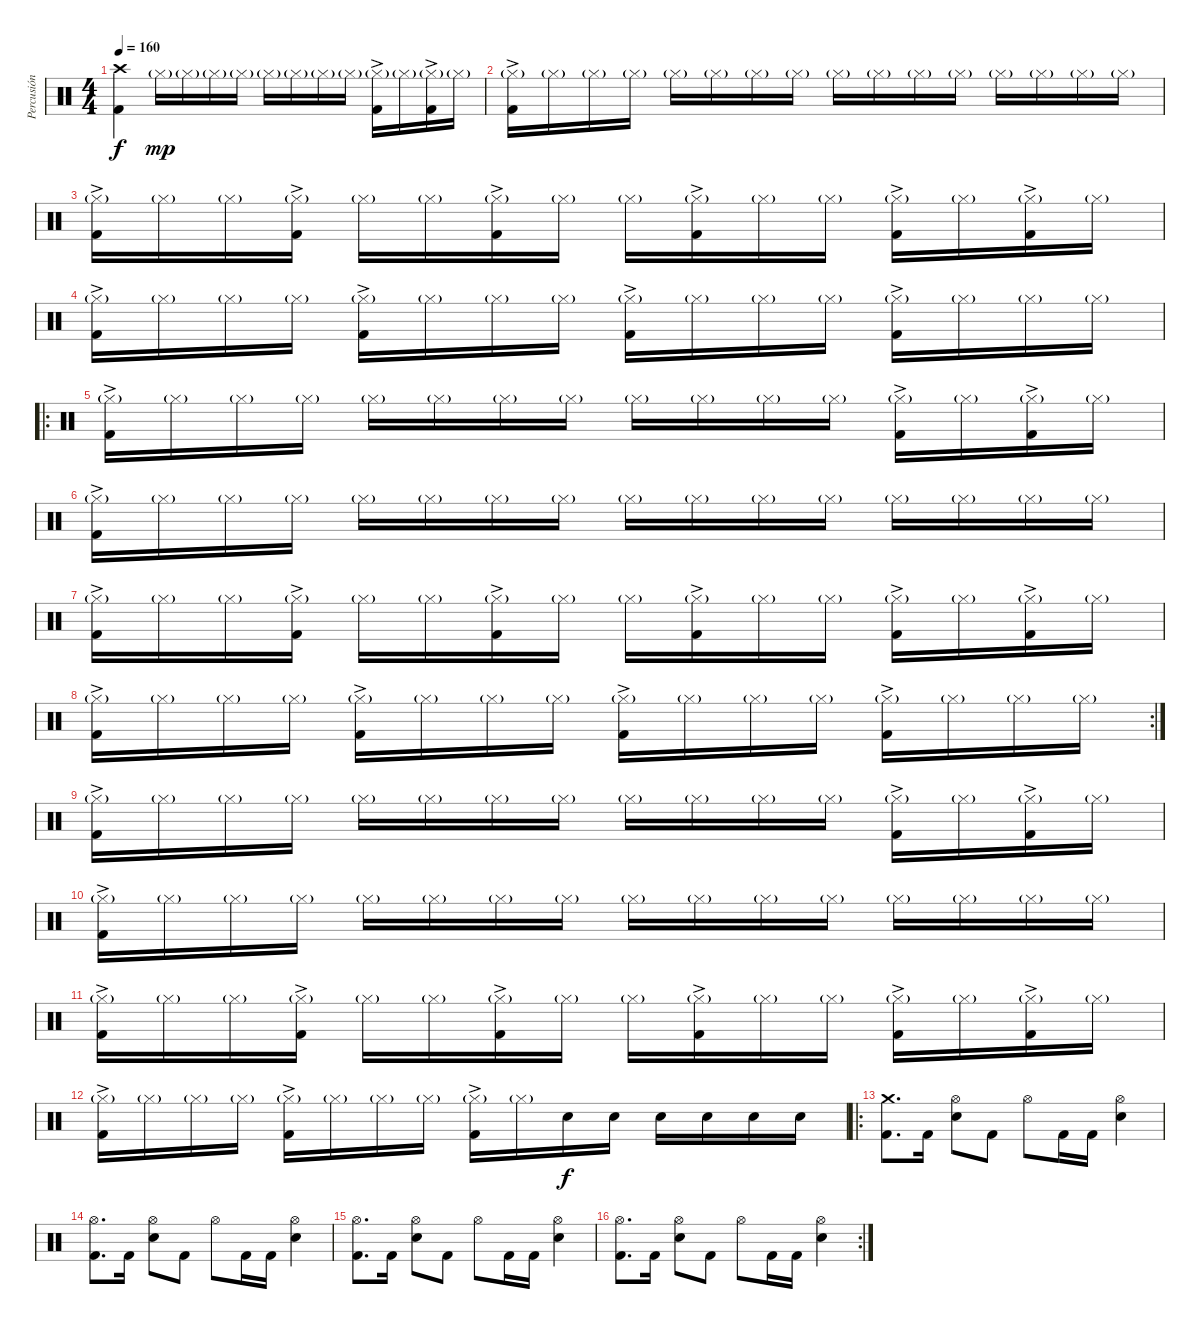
\track ("Percusión" "Percusión") {instrument percussion}
\staff {score}
\articulation defaults
\ts (4 4)
\tempo 160
\clef neutral
\ks c
("Crash high (hit)" "Kick (hit) 2").4{dy f} "Hi-Hat (closed)"{g}.16{dy mp} "Hi-Hat (closed)"{g}.16 "Hi-Hat (closed)"{g}.16 "Hi-Hat (closed)"{g}.16 "Hi-Hat (closed)"{g}.16 "Hi-Hat (closed)"{g}.16 "Hi-Hat (closed)"{g}.16 "Hi-Hat (closed)"{g}.16 ("Kick (hit) 2"{ac} "Hi-Hat (closed)"{g}).16 "Hi-Hat (closed)"{g}.16 ("Kick (hit) 2"{ac} "Hi-Hat (closed)"{g}).16 "Hi-Hat (closed)"{g}.16 |
("Kick (hit) 2"{ac} "Hi-Hat (closed)"{g}).16 "Hi-Hat (closed)"{g}.16 "Hi-Hat (closed)"{g}.16 "Hi-Hat (closed)"{g}.16 "Hi-Hat (closed)"{g}.16 "Hi-Hat (closed)"{g}.16 "Hi-Hat (closed)"{g}.16 "Hi-Hat (closed)"{g}.16 "Hi-Hat (closed)"{g}.16 "Hi-Hat (closed)"{g}.16 "Hi-Hat (closed)"{g}.16 "Hi-Hat (closed)"{g}.16 "Hi-Hat (closed)"{g}.16 "Hi-Hat (closed)"{g}.16 "Hi-Hat (closed)"{g}.16 "Hi-Hat (closed)"{g}.16 |
("Kick (hit) 2"{ac} "Hi-Hat (closed)"{g}).16 "Hi-Hat (closed)"{g}.16 "Hi-Hat (closed)"{g}.16 ("Kick (hit) 2"{ac} "Hi-Hat (closed)"{g}).16 "Hi-Hat (closed)"{g}.16 "Hi-Hat (closed)"{g}.16 ("Kick (hit) 2"{ac} "Hi-Hat (closed)"{g}).16 "Hi-Hat (closed)"{g}.16 "Hi-Hat (closed)"{g}.16 ("Kick (hit) 2"{ac} "Hi-Hat (closed)"{g}).16 "Hi-Hat (closed)"{g}.16 "Hi-Hat (closed)"{g}.16 ("Kick (hit) 2"{ac} "Hi-Hat (closed)"{g}).16 "Hi-Hat (closed)"{g}.16 ("Kick (hit) 2"{ac} "Hi-Hat (closed)"{g}).16 "Hi-Hat (closed)"{g}.16 |
("Kick (hit) 2"{ac} "Hi-Hat (closed)"{g}).16 "Hi-Hat (closed)"{g}.16 "Hi-Hat (closed)"{g}.16 "Hi-Hat (closed)"{g}.16 ("Kick (hit) 2"{ac} "Hi-Hat (closed)"{g}).16 "Hi-Hat (closed)"{g}.16 "Hi-Hat (closed)"{g}.16 "Hi-Hat (closed)"{g}.16 ("Kick (hit) 2"{ac} "Hi-Hat (closed)"{g}).16 "Hi-Hat (closed)"{g}.16 "Hi-Hat (closed)"{g}.16 "Hi-Hat (closed)"{g}.16 ("Kick (hit) 2"{ac} "Hi-Hat (closed)"{g}).16 "Hi-Hat (closed)"{g}.16 "Hi-Hat (closed)"{g}.16 "Hi-Hat (closed)"{g}.16 |
\ro
("Kick (hit) 2"{ac} "Hi-Hat (closed)"{g}).16 "Hi-Hat (closed)"{g}.16 "Hi-Hat (closed)"{g}.16 "Hi-Hat (closed)"{g}.16 "Hi-Hat (closed)"{g}.16 "Hi-Hat (closed)"{g}.16 "Hi-Hat (closed)"{g}.16 "Hi-Hat (closed)"{g}.16 "Hi-Hat (closed)"{g}.16 "Hi-Hat (closed)"{g}.16 "Hi-Hat (closed)"{g}.16 "Hi-Hat (closed)"{g}.16 ("Kick (hit) 2"{ac} "Hi-Hat (closed)"{g}).16 "Hi-Hat (closed)"{g}.16 ("Kick (hit) 2"{ac} "Hi-Hat (closed)"{g}).16 "Hi-Hat (closed)"{g}.16 |
("Kick (hit) 2"{ac} "Hi-Hat (closed)"{g}).16 "Hi-Hat (closed)"{g}.16 "Hi-Hat (closed)"{g}.16 "Hi-Hat (closed)"{g}.16 "Hi-Hat (closed)"{g}.16 "Hi-Hat (closed)"{g}.16 "Hi-Hat (closed)"{g}.16 "Hi-Hat (closed)"{g}.16 "Hi-Hat (closed)"{g}.16 "Hi-Hat (closed)"{g}.16 "Hi-Hat (closed)"{g}.16 "Hi-Hat (closed)"{g}.16 "Hi-Hat (closed)"{g}.16 "Hi-Hat (closed)"{g}.16 "Hi-Hat (closed)"{g}.16 "Hi-Hat (closed)"{g}.16 |
("Kick (hit) 2"{ac} "Hi-Hat (closed)"{g}).16 "Hi-Hat (closed)"{g}.16 "Hi-Hat (closed)"{g}.16 ("Kick (hit) 2"{ac} "Hi-Hat (closed)"{g}).16 "Hi-Hat (closed)"{g}.16 "Hi-Hat (closed)"{g}.16 ("Kick (hit) 2"{ac} "Hi-Hat (closed)"{g}).16 "Hi-Hat (closed)"{g}.16 "Hi-Hat (closed)"{g}.16 ("Kick (hit) 2"{ac} "Hi-Hat (closed)"{g}).16 "Hi-Hat (closed)"{g}.16 "Hi-Hat (closed)"{g}.16 ("Kick (hit) 2"{ac} "Hi-Hat (closed)"{g}).16 "Hi-Hat (closed)"{g}.16 ("Kick (hit) 2"{ac} "Hi-Hat (closed)"{g}).16 "Hi-Hat (closed)"{g}.16 |
\rc 2
("Kick (hit) 2"{ac} "Hi-Hat (closed)"{g}).16 "Hi-Hat (closed)"{g}.16 "Hi-Hat (closed)"{g}.16 "Hi-Hat (closed)"{g}.16 ("Kick (hit) 2"{ac} "Hi-Hat (closed)"{g}).16 "Hi-Hat (closed)"{g}.16 "Hi-Hat (closed)"{g}.16 "Hi-Hat (closed)"{g}.16 ("Kick (hit) 2"{ac} "Hi-Hat (closed)"{g}).16 "Hi-Hat (closed)"{g}.16 "Hi-Hat (closed)"{g}.16 "Hi-Hat (closed)"{g}.16 ("Kick (hit) 2"{ac} "Hi-Hat (closed)"{g}).16 "Hi-Hat (closed)"{g}.16 "Hi-Hat (closed)"{g}.16 "Hi-Hat (closed)"{g}.16 |
("Kick (hit) 2"{ac} "Hi-Hat (closed)"{g}).16 "Hi-Hat (closed)"{g}.16 "Hi-Hat (closed)"{g}.16 "Hi-Hat (closed)"{g}.16 "Hi-Hat (closed)"{g}.16 "Hi-Hat (closed)"{g}.16 "Hi-Hat (closed)"{g}.16 "Hi-Hat (closed)"{g}.16 "Hi-Hat (closed)"{g}.16 "Hi-Hat (closed)"{g}.16 "Hi-Hat (closed)"{g}.16 "Hi-Hat (closed)"{g}.16 ("Kick (hit) 2"{ac} "Hi-Hat (closed)"{g}).16 "Hi-Hat (closed)"{g}.16 ("Kick (hit) 2"{ac} "Hi-Hat (closed)"{g}).16 "Hi-Hat (closed)"{g}.16 |
("Kick (hit) 2"{ac} "Hi-Hat (closed)"{g}).16 "Hi-Hat (closed)"{g}.16 "Hi-Hat (closed)"{g}.16 "Hi-Hat (closed)"{g}.16 "Hi-Hat (closed)"{g}.16 "Hi-Hat (closed)"{g}.16 "Hi-Hat (closed)"{g}.16 "Hi-Hat (closed)"{g}.16 "Hi-Hat (closed)"{g}.16 "Hi-Hat (closed)"{g}.16 "Hi-Hat (closed)"{g}.16 "Hi-Hat (closed)"{g}.16 "Hi-Hat (closed)"{g}.16 "Hi-Hat (closed)"{g}.16 "Hi-Hat (closed)"{g}.16 "Hi-Hat (closed)"{g}.16 |
("Kick (hit) 2"{ac} "Hi-Hat (closed)"{g}).16 "Hi-Hat (closed)"{g}.16 "Hi-Hat (closed)"{g}.16 ("Kick (hit) 2"{ac} "Hi-Hat (closed)"{g}).16 "Hi-Hat (closed)"{g}.16 "Hi-Hat (closed)"{g}.16 ("Kick (hit) 2"{ac} "Hi-Hat (closed)"{g}).16 "Hi-Hat (closed)"{g}.16 "Hi-Hat (closed)"{g}.16 ("Kick (hit) 2"{ac} "Hi-Hat (closed)"{g}).16 "Hi-Hat (closed)"{g}.16 "Hi-Hat (closed)"{g}.16 ("Kick (hit) 2"{ac} "Hi-Hat (closed)"{g}).16 "Hi-Hat (closed)"{g}.16 ("Kick (hit) 2"{ac} "Hi-Hat (closed)"{g}).16 "Hi-Hat (closed)"{g}.16 |
("Kick (hit) 2"{ac} "Hi-Hat (closed)"{g}).16 "Hi-Hat (closed)"{g}.16 "Hi-Hat (closed)"{g}.16 "Hi-Hat (closed)"{g}.16 ("Kick (hit) 2"{ac} "Hi-Hat (closed)"{g}).16 "Hi-Hat (closed)"{g}.16 "Hi-Hat (closed)"{g}.16 "Hi-Hat (closed)"{g}.16 ("Kick (hit) 2"{ac} "Hi-Hat (closed)"{g}).16 "Hi-Hat (closed)"{g}.16 "Electric Snare (hit)".16{dy f} "Electric Snare (hit)".16 "Electric Snare (hit)".16 "Electric Snare (hit)".16 "Electric Snare (hit)".16 "Electric Snare (hit)".16 |
\ro
("Crash medium (hit)" "Kick (hit) 2").8{d} "Kick (hit) 2".16 ("Electric Snare (hit)" "Hi-Hat (open)").8 "Kick (hit) 2".8 "Hi-Hat (open)".8 "Kick (hit) 2".16 "Kick (hit) 2".16 ("Electric Snare (hit)" "Hi-Hat (open)").4 |
("Kick (hit) 2" "Hi-Hat (open)").8{d} "Kick (hit) 2".16 ("Electric Snare (hit)" "Hi-Hat (open)").8 "Kick (hit) 2".8 "Hi-Hat (open)".8 "Kick (hit) 2".16 "Kick (hit) 2".16 ("Electric Snare (hit)" "Hi-Hat (open)").4 |
("Kick (hit) 2" "Hi-Hat (open)").8{d} "Kick (hit) 2".16 ("Electric Snare (hit)" "Hi-Hat (open)").8 "Kick (hit) 2".8 "Hi-Hat (open)".8 "Kick (hit) 2".16 "Kick (hit) 2".16 ("Electric Snare (hit)" "Hi-Hat (open)").4 |
\rc 2
("Kick (hit) 2" "Hi-Hat (open)").8{d} "Kick (hit) 2".16 ("Electric Snare (hit)" "Hi-Hat (open)").8 "Kick (hit) 2".8 "Hi-Hat (open)".8 "Kick (hit) 2".16 "Kick (hit) 2".16 ("Electric Snare (hit)" "Hi-Hat (open)").4
